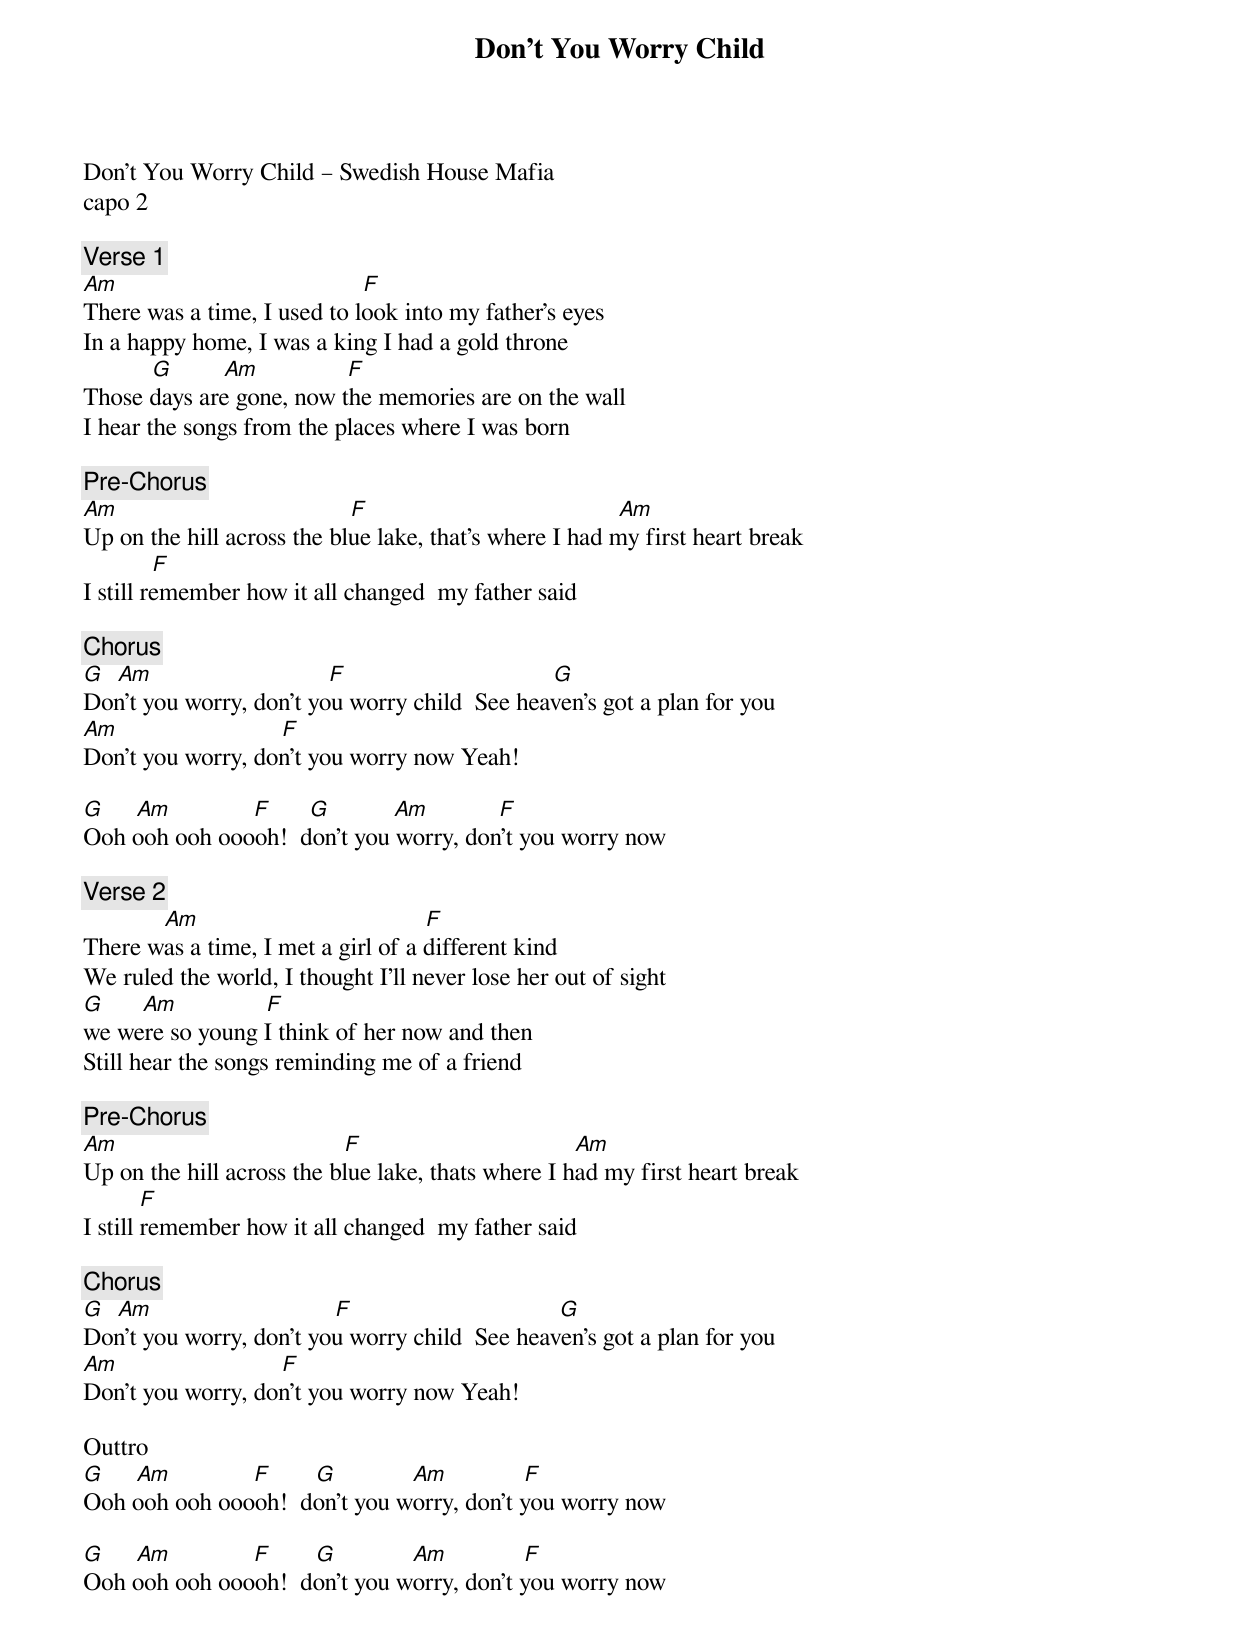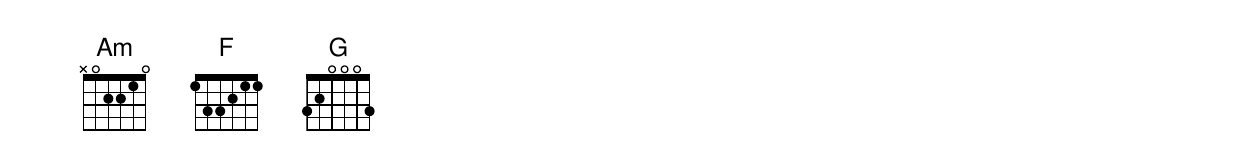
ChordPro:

{title: Don’t You Worry Child}
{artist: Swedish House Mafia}
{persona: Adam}
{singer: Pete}
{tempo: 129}
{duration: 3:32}
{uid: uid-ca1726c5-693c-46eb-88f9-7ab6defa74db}
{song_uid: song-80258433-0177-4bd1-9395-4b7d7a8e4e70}



Don’t You Worry Child – Swedish House Mafia
capo 2

{comment: Verse 1}
[Am]                         		            [F]
There was a time, I used to look into my father's eyes
In a happy home, I was a king I had a gold throne
         		[G]     			[Am]            		[F]
Those days are gone, now the memories are on the wall
I hear the songs from the places where I was born

{comment: Pre-Chorus}
[Am]                              	    		[F]                               		      	[Am]
Up on the hill across the blue lake, that’s where I had my first heart break
      					[F]
I still remember how it all changed 	my father said

{comment: Chorus}
[G]		[Am]                           	[F]                   			           [G]
Don't you worry, don't you worry child 	See heaven's got a plan for you
[Am]                        		[F]
Don't you worry, don't you worry now	Yeah!

[G]     [Am]            	[F]     	[G]          [Am]           [F]
Ooh ooh ooh ooooh! 	don't you worry, don't you worry now

{comment: Verse 2}
            	[Am]                                   	[F]
There was a time, I met a girl of a different kind
We ruled the world, I thought I'll never lose her out of sight
[G]     	[Am]            		[F]
we were so young I think of her now and then
Still hear the songs reminding me of a friend

{comment: Pre-Chorus}
[Am]                              	    	[F]                               			[Am]
Up on the hill across the blue lake, thats where I had my first heart break
     				[F]
I still remember how it all changed 	my father said

{comment: Chorus}
[G]		[Am]                           		[F]                   			           [G]
Don't you worry, don't you worry child 	See heaven's got a plan for you
[Am]                        		[F]
Don't you worry, don't you worry now	Yeah!

Outtro
[G]     [Am]            	[F]     		[G]          		[Am]           	[F]
Ooh ooh ooh ooooh! 	don't you worry, don't you worry now

[G]     [Am]            	[F]     		[G]          		[Am]           	[F]
Ooh ooh ooh ooooh! 	don't you worry, don't you worry now
